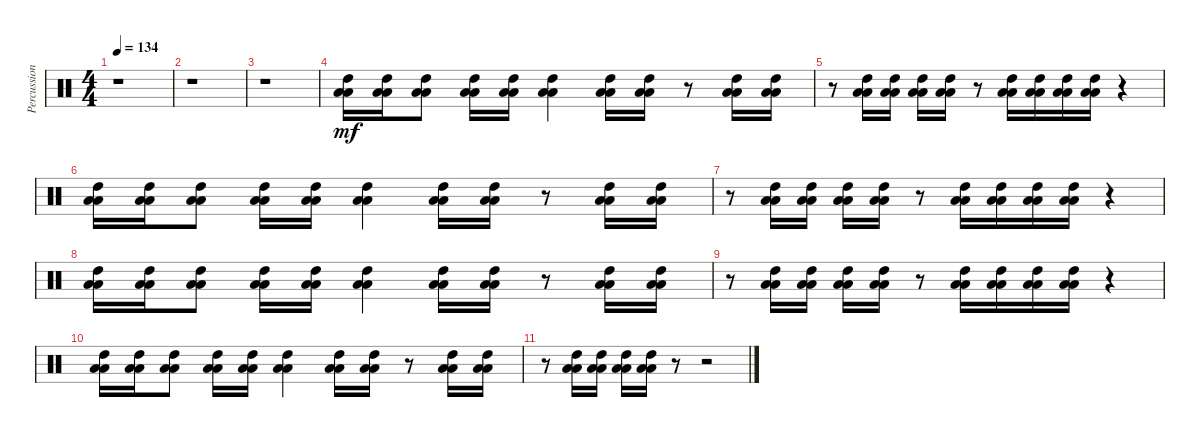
\track ("Percussion 1 - Shawn" "Percussion") {instrument percussion}
\staff {score}
\articulation defaults
\ts (4 4)
\tempo 134
\clef neutral
\ks c
r.1{dy mf} |
r.1 |
r.1 |
("High Tom (hit)" "Low Tom (hit)" "Low Floor Tom (hit)").16 ("High Tom (hit)" "Low Tom (hit)" "Low Floor Tom (hit)").16 ("High Tom (hit)" "Low Tom (hit)" "Low Floor Tom (hit)").8 ("High Tom (hit)" "Low Tom (hit)" "Low Floor Tom (hit)").16 ("High Tom (hit)" "Low Tom (hit)" "Low Floor Tom (hit)").16 ("High Tom (hit)" "Low Tom (hit)" "Low Floor Tom (hit)").4 ("High Tom (hit)" "Low Tom (hit)" "Low Floor Tom (hit)").16 ("High Tom (hit)" "Low Tom (hit)" "Low Floor Tom (hit)").16 r.8 ("High Tom (hit)" "Low Tom (hit)" "Low Floor Tom (hit)").16 ("High Tom (hit)" "Low Tom (hit)" "Low Floor Tom (hit)").16 |
r.8 ("High Tom (hit)" "Low Tom (hit)" "Low Floor Tom (hit)").16 ("High Tom (hit)" "Low Tom (hit)" "Low Floor Tom (hit)").16 ("High Tom (hit)" "Low Tom (hit)" "Low Floor Tom (hit)").16 ("High Tom (hit)" "Low Tom (hit)" "Low Floor Tom (hit)").16 r.8 ("High Tom (hit)" "Low Tom (hit)" "Low Floor Tom (hit)").16 ("High Tom (hit)" "Low Tom (hit)" "Low Floor Tom (hit)").16 ("High Tom (hit)" "Low Tom (hit)" "Low Floor Tom (hit)").16 ("High Tom (hit)" "Low Tom (hit)" "Low Floor Tom (hit)").16 r.4 |
("High Tom (hit)" "Low Tom (hit)" "Low Floor Tom (hit)").16 ("High Tom (hit)" "Low Tom (hit)" "Low Floor Tom (hit)").16 ("High Tom (hit)" "Low Tom (hit)" "Low Floor Tom (hit)").8 ("High Tom (hit)" "Low Tom (hit)" "Low Floor Tom (hit)").16 ("High Tom (hit)" "Low Tom (hit)" "Low Floor Tom (hit)").16 ("High Tom (hit)" "Low Tom (hit)" "Low Floor Tom (hit)").4 ("High Tom (hit)" "Low Tom (hit)" "Low Floor Tom (hit)").16 ("High Tom (hit)" "Low Tom (hit)" "Low Floor Tom (hit)").16 r.8 ("High Tom (hit)" "Low Tom (hit)" "Low Floor Tom (hit)").16 ("High Tom (hit)" "Low Tom (hit)" "Low Floor Tom (hit)").16 |
r.8 ("High Tom (hit)" "Low Tom (hit)" "Low Floor Tom (hit)").16 ("High Tom (hit)" "Low Tom (hit)" "Low Floor Tom (hit)").16 ("High Tom (hit)" "Low Tom (hit)" "Low Floor Tom (hit)").16 ("High Tom (hit)" "Low Tom (hit)" "Low Floor Tom (hit)").16 r.8 ("High Tom (hit)" "Low Tom (hit)" "Low Floor Tom (hit)").16 ("High Tom (hit)" "Low Tom (hit)" "Low Floor Tom (hit)").16 ("High Tom (hit)" "Low Tom (hit)" "Low Floor Tom (hit)").16 ("High Tom (hit)" "Low Tom (hit)" "Low Floor Tom (hit)").16 r.4 |
("High Tom (hit)" "Low Tom (hit)" "Low Floor Tom (hit)").16 ("High Tom (hit)" "Low Tom (hit)" "Low Floor Tom (hit)").16 ("High Tom (hit)" "Low Tom (hit)" "Low Floor Tom (hit)").8 ("High Tom (hit)" "Low Tom (hit)" "Low Floor Tom (hit)").16 ("High Tom (hit)" "Low Tom (hit)" "Low Floor Tom (hit)").16 ("High Tom (hit)" "Low Tom (hit)" "Low Floor Tom (hit)").4 ("High Tom (hit)" "Low Tom (hit)" "Low Floor Tom (hit)").16 ("High Tom (hit)" "Low Tom (hit)" "Low Floor Tom (hit)").16 r.8 ("High Tom (hit)" "Low Tom (hit)" "Low Floor Tom (hit)").16 ("High Tom (hit)" "Low Tom (hit)" "Low Floor Tom (hit)").16 |
r.8 ("High Tom (hit)" "Low Tom (hit)" "Low Floor Tom (hit)").16 ("High Tom (hit)" "Low Tom (hit)" "Low Floor Tom (hit)").16 ("High Tom (hit)" "Low Tom (hit)" "Low Floor Tom (hit)").16 ("High Tom (hit)" "Low Tom (hit)" "Low Floor Tom (hit)").16 r.8 ("High Tom (hit)" "Low Tom (hit)" "Low Floor Tom (hit)").16 ("High Tom (hit)" "Low Tom (hit)" "Low Floor Tom (hit)").16 ("High Tom (hit)" "Low Tom (hit)" "Low Floor Tom (hit)").16 ("High Tom (hit)" "Low Tom (hit)" "Low Floor Tom (hit)").16 r.4 |
("High Tom (hit)" "Low Tom (hit)" "Low Floor Tom (hit)").16 ("High Tom (hit)" "Low Tom (hit)" "Low Floor Tom (hit)").16 ("High Tom (hit)" "Low Tom (hit)" "Low Floor Tom (hit)").8 ("High Tom (hit)" "Low Tom (hit)" "Low Floor Tom (hit)").16 ("High Tom (hit)" "Low Tom (hit)" "Low Floor Tom (hit)").16 ("High Tom (hit)" "Low Tom (hit)" "Low Floor Tom (hit)").4 ("High Tom (hit)" "Low Tom (hit)" "Low Floor Tom (hit)").16 ("High Tom (hit)" "Low Tom (hit)" "Low Floor Tom (hit)").16 r.8 ("High Tom (hit)" "Low Tom (hit)" "Low Floor Tom (hit)").16 ("High Tom (hit)" "Low Tom (hit)" "Low Floor Tom (hit)").16 |
r.8 ("High Tom (hit)" "Low Tom (hit)" "Low Floor Tom (hit)").16 ("High Tom (hit)" "Low Tom (hit)" "Low Floor Tom (hit)").16 ("High Tom (hit)" "Low Tom (hit)" "Low Floor Tom (hit)").16 ("High Tom (hit)" "Low Tom (hit)" "Low Floor Tom (hit)").16 r.8 r.2
